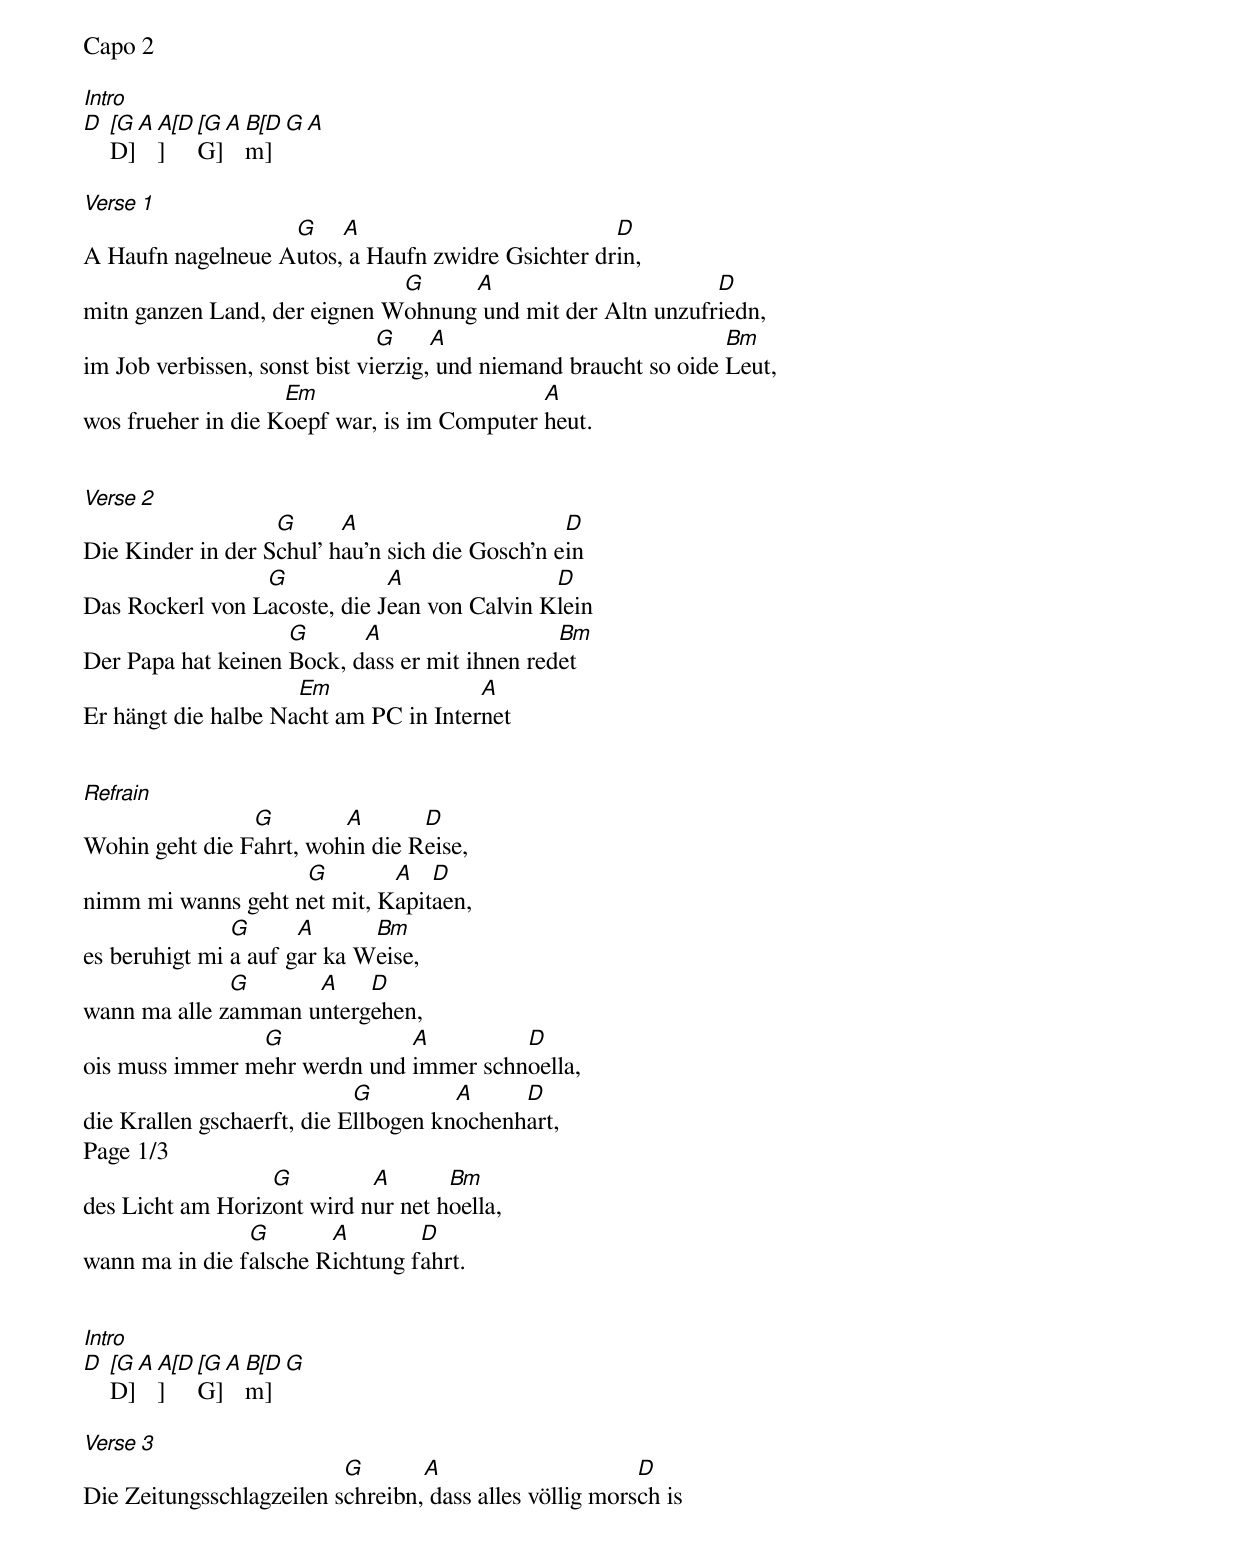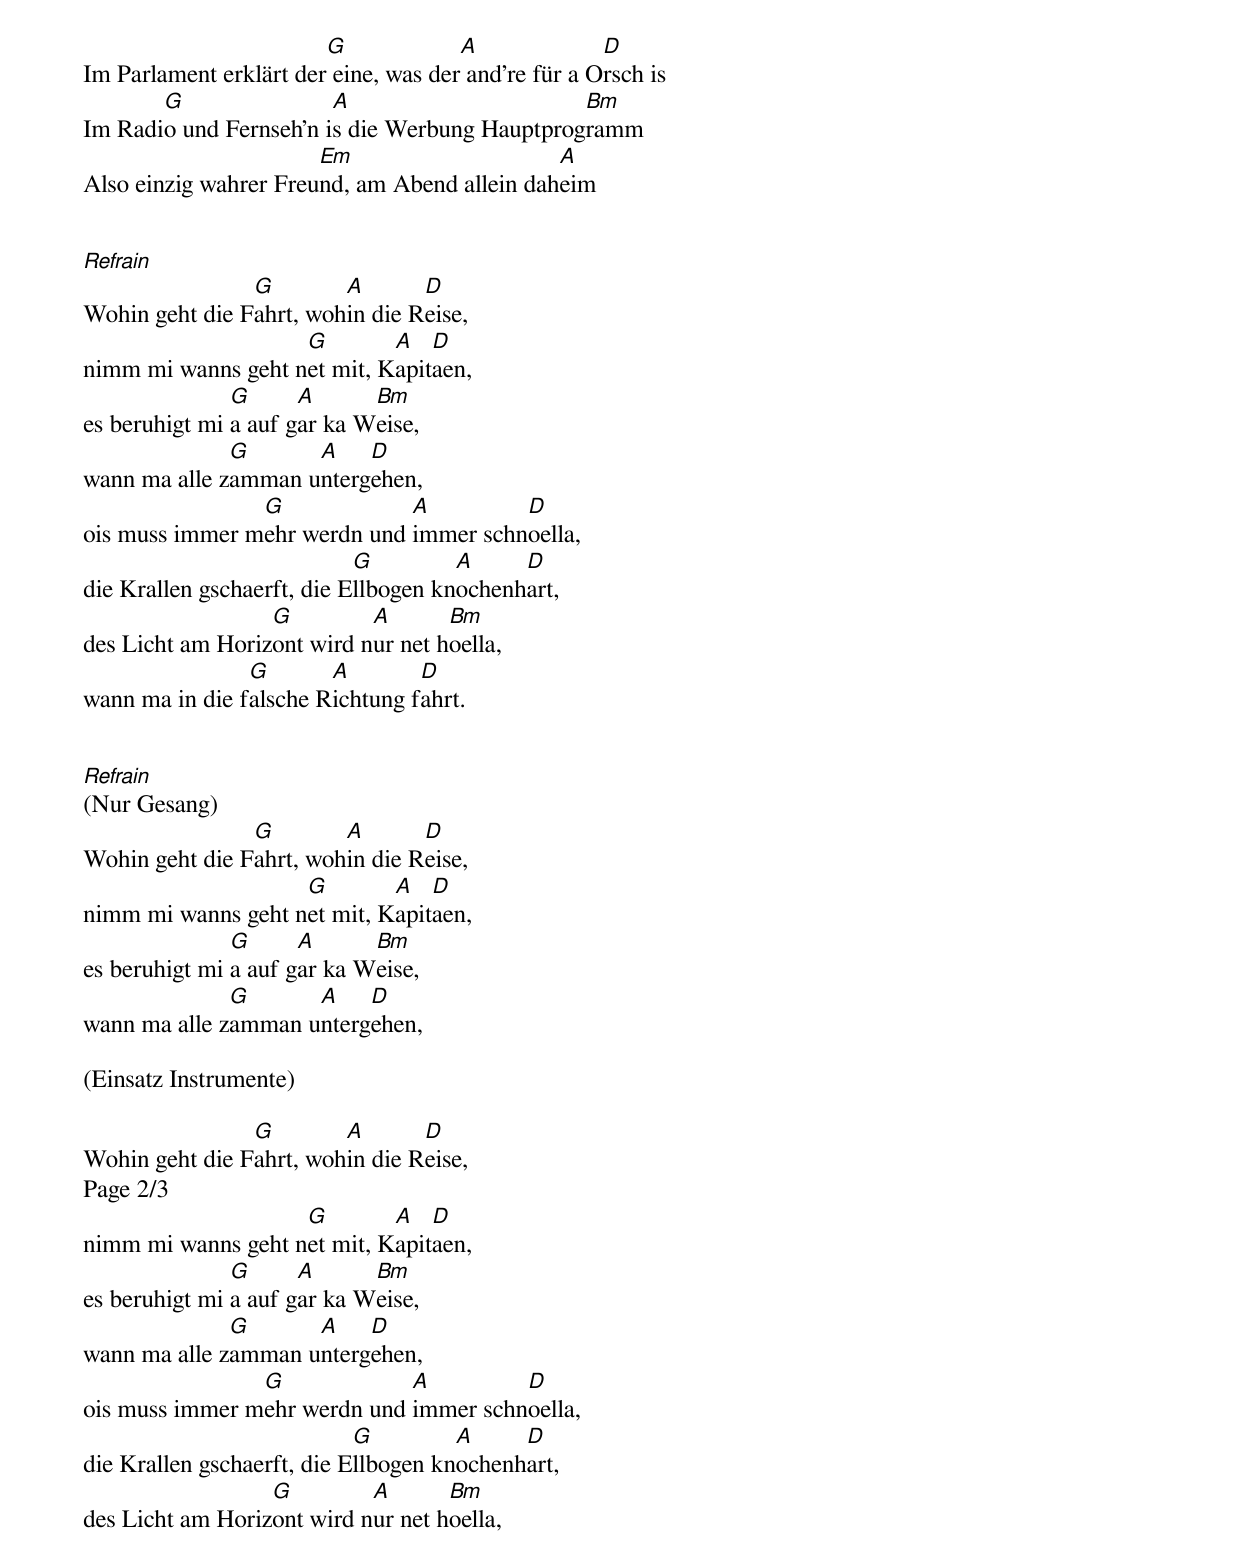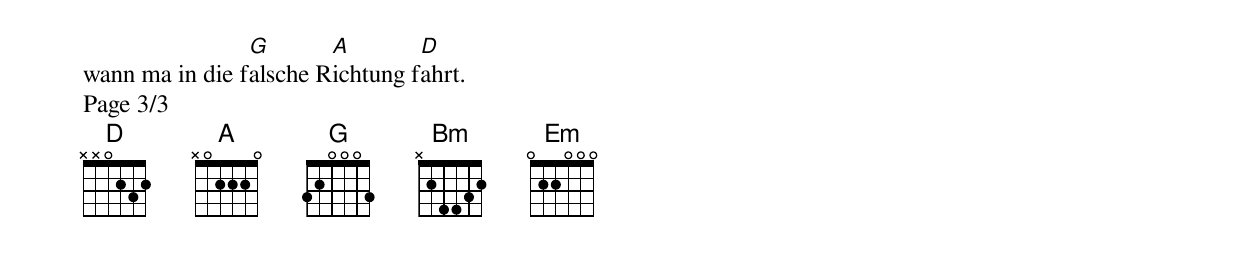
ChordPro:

Capo 2

[Intro]
[D] [[G]D][A][A[D]][[G]G][A][B[D]m][G][A]

[Verse 1]
A Haufn nagelneue A[G]utos,[A] a Haufn zwidre Gsichter dr[D]in,
mitn ganzen Land, der eignen W[G]ohnung[A] und mit der Altn unzufr[D]iedn,
im Job verbissen, sonst bist vi[G]erzig,[A] und niemand braucht so oide [Bm]Leut,
wos frueher in die K[Em]oepf war, is im Computer [A]heut.


[Verse 2]
Die Kinder in der S[G]chul' h[A]au'n sich die Gosch'n e[D]in
Das Rockerl von L[G]acoste, die J[A]ean von Calvin K[D]lein
Der Papa hat keinen [G]Bock, d[A]ass er mit ihnen red[Bm]et
Er hängt die halbe Na[Em]cht am PC in Inter[A]net


[Refrain]
Wohin geht die F[G]ahrt, woh[A]in die R[D]eise,
nimm mi wanns geht n[G]et mit, K[A]apit[D]aen,
es beruhigt mi [G]a auf g[A]ar ka W[Bm]eise,
wann ma alle z[G]amman u[A]nterg[D]ehen,
ois muss immer m[G]ehr werdn und [A]immer schn[D]oella,
die Krallen gschaerft, die E[G]llbogen kn[A]ochenh[D]art,
Page 1/3
des Licht am Horiz[G]ont wird n[A]ur net h[Bm]oella,
wann ma in die f[G]alsche R[A]ichtung f[D]ahrt.


[Intro]
[D] [[G]D][A][A[D]][[G]G][A][B[D]m][G]

[Verse 3]
Die Zeitungsschlagzeilen s[G]chreibn,[A] dass alles völlig mors[D]ch is
Im Parlament erklärt der[G] eine, was der[A] and're für a O[D]rsch is
Im Radi[G]o und Fernseh'n i[A]s die Werbung Hauptprog[Bm]ramm
Also einzig wahrer Freu[Em]nd, am Abend allein dah[A]eim


[Refrain]
Wohin geht die F[G]ahrt, woh[A]in die R[D]eise,
nimm mi wanns geht n[G]et mit, K[A]apit[D]aen,
es beruhigt mi [G]a auf g[A]ar ka W[Bm]eise,
wann ma alle z[G]amman u[A]nterg[D]ehen,
ois muss immer m[G]ehr werdn und [A]immer schn[D]oella,
die Krallen gschaerft, die E[G]llbogen kn[A]ochenh[D]art,
des Licht am Horiz[G]ont wird n[A]ur net h[Bm]oella,
wann ma in die f[G]alsche R[A]ichtung f[D]ahrt.


[Refrain]
(Nur Gesang)
Wohin geht die F[G]ahrt, woh[A]in die R[D]eise,
nimm mi wanns geht n[G]et mit, K[A]apit[D]aen,
es beruhigt mi [G]a auf g[A]ar ka W[Bm]eise,
wann ma alle z[G]amman u[A]nterg[D]ehen,

(Einsatz Instrumente)

Wohin geht die F[G]ahrt, woh[A]in die R[D]eise,
Page 2/3
nimm mi wanns geht n[G]et mit, K[A]apit[D]aen,
es beruhigt mi [G]a auf g[A]ar ka W[Bm]eise,
wann ma alle z[G]amman u[A]nterg[D]ehen,
ois muss immer m[G]ehr werdn und [A]immer schn[D]oella,
die Krallen gschaerft, die E[G]llbogen kn[A]ochenh[D]art,
des Licht am Horiz[G]ont wird n[A]ur net h[Bm]oella,
wann ma in die f[G]alsche R[A]ichtung f[D]ahrt.
Page 3/3
